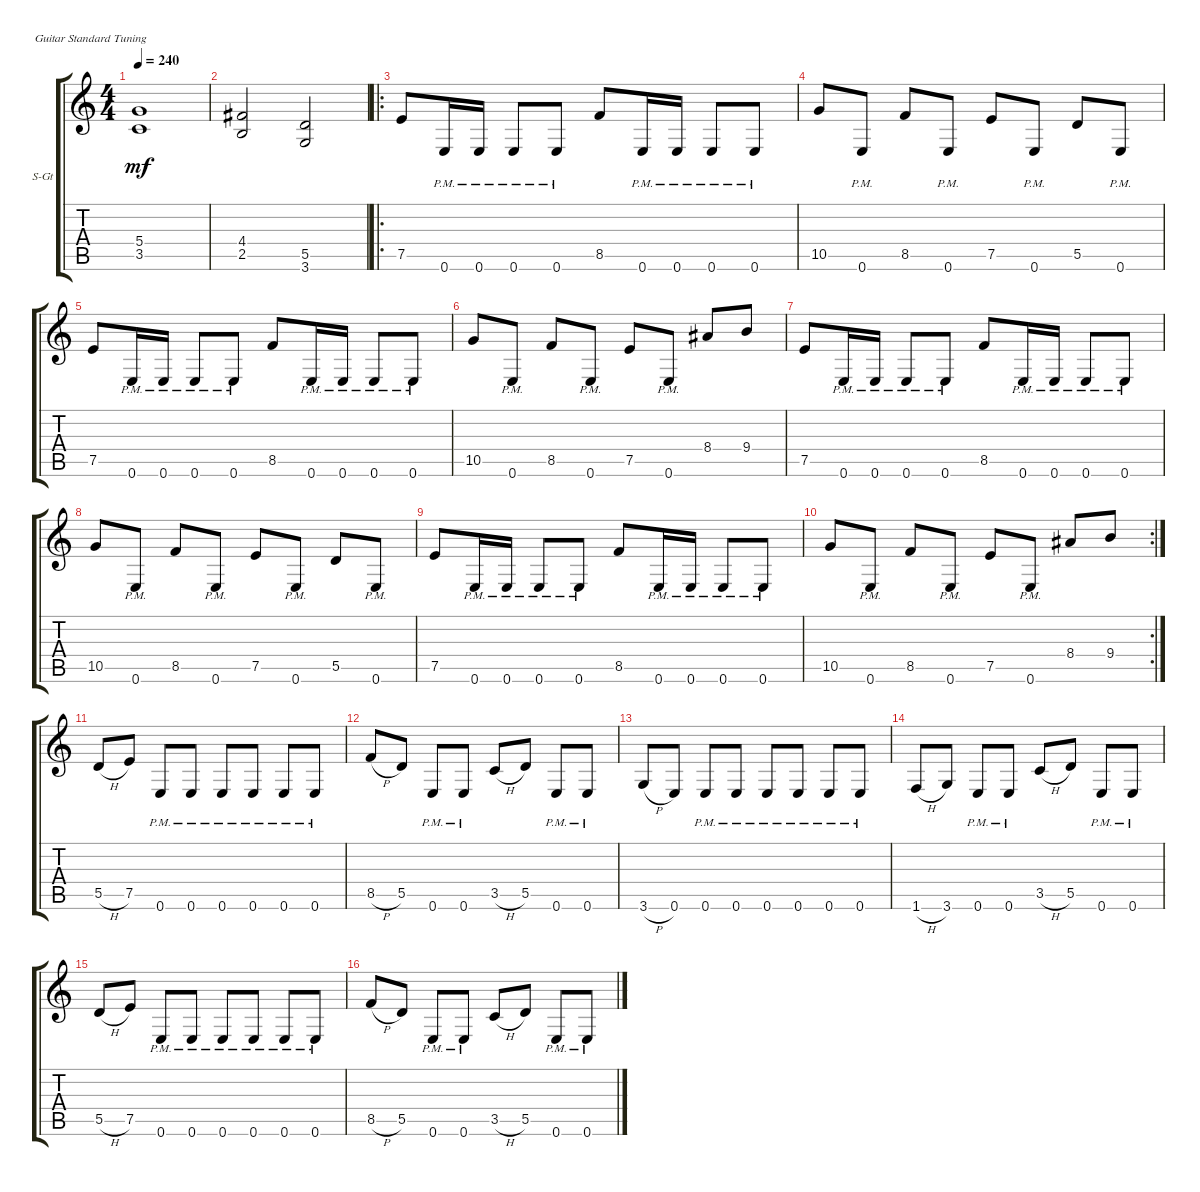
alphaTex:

\defaultSystemsLayout 4
\bracketExtendMode groupsimilarinstruments
\firstSystemTrackNameOrientation horizontal
\otherSystemsTrackNameOrientation horizontal
\track ("Steel Guitar" "S-Gt") {instrument acousticguitarsteel}
\staff {score tabs}
\tuning (E4 B3 G3 D3 A2 E2)
\ts (4 4)
\tempo 240
\clef g2
\ks c
(3.5 5.4).1{dy mf} |
(2.5 4.4).2 (3.6 5.5).2 |
\ro
7.5.8 0.6{pm}.16 0.6{pm}.16 0.6{pm}.8 0.6{pm}.8 8.5.8 0.6{pm}.16 0.6{pm}.16 0.6{pm}.8 0.6{pm}.8 |
10.5.8 0.6{pm}.8 8.5.8 0.6{pm}.8 7.5.8 0.6{pm}.8 5.5.8 0.6{pm}.8 |
7.5.8 0.6{pm}.16 0.6{pm}.16 0.6{pm}.8 0.6{pm}.8 8.5.8 0.6{pm}.16 0.6{pm}.16 0.6{pm}.8 0.6{pm}.8 |
10.5.8 0.6{pm}.8 8.5.8 0.6{pm}.8 7.5.8 0.6{pm}.8 8.4.8 9.4.8 |
7.5.8 0.6{pm}.16 0.6{pm}.16 0.6{pm}.8 0.6{pm}.8 8.5.8 0.6{pm}.16 0.6{pm}.16 0.6{pm}.8 0.6{pm}.8 |
10.5.8 0.6{pm}.8 8.5.8 0.6{pm}.8 7.5.8 0.6{pm}.8 5.5.8 0.6{pm}.8 |
7.5.8 0.6{pm}.16 0.6{pm}.16 0.6{pm}.8 0.6{pm}.8 8.5.8 0.6{pm}.16 0.6{pm}.16 0.6{pm}.8 0.6{pm}.8 |
\rc 2
10.5.8 0.6{pm}.8 8.5.8 0.6{pm}.8 7.5.8 0.6{pm}.8 8.4.8 9.4.8 |
5.5{h}.8 7.5.8 0.6{pm}.8 0.6{pm}.8 0.6{pm}.8 0.6{pm}.8 0.6{pm}.8 0.6{pm}.8 |
8.5{h}.8 5.5.8 0.6{pm}.8 0.6{pm}.8 3.5{h}.8 5.5.8 0.6{pm}.8 0.6{pm}.8 |
3.6{h}.8 0.6.8 0.6{pm}.8 0.6{pm}.8 0.6{pm}.8 0.6{pm}.8 0.6{pm}.8 0.6{pm}.8 |
1.6{h}.8 3.6.8 0.6{pm}.8 0.6{pm}.8 3.5{h}.8 5.5.8 0.6{pm}.8 0.6{pm}.8 |
5.5{h}.8 7.5.8 0.6{pm}.8 0.6{pm}.8 0.6{pm}.8 0.6{pm}.8 0.6{pm}.8 0.6{pm}.8 |
8.5{h}.8 5.5.8 0.6{pm}.8 0.6{pm}.8 3.5{h}.8 5.5.8 0.6{pm}.8 0.6{pm}.8
